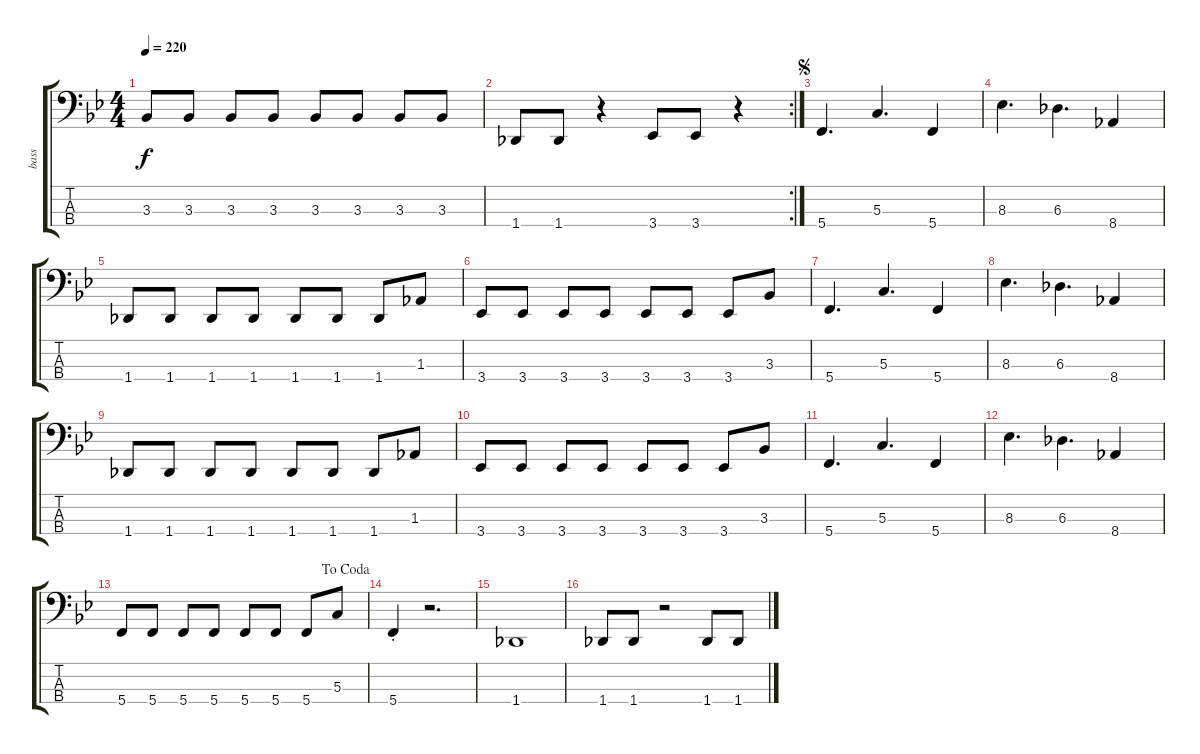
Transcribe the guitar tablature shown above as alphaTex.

\track ("bass" "bass") {instrument electricbasspick}
\staff {score tabs}
\tuning (F2 C2 G1 C1) {hide}
\ts (4 4)
\tempo 220
\clef f4
\ks bb
3.3.8{dy f} 3.3.8 3.3.8 3.3.8 3.3.8 3.3.8 3.3.8 3.3.8 |
\rc 2
1.4.8 1.4.8 r.4 3.4.8 3.4.8 r.4 |
\jump segno
5.4.4{d} 5.3.4{d} 5.4.4 |
8.3.4{d} 6.3.4{d} 8.4.4 |
1.4.8 1.4.8 1.4.8 1.4.8 1.4.8 1.4.8 1.4.8 1.3.8 |
3.4.8 3.4.8 3.4.8 3.4.8 3.4.8 3.4.8 3.4.8 3.3.8 |
5.4.4{d} 5.3.4{d} 5.4.4 |
8.3.4{d} 6.3.4{d} 8.4.4 |
1.4.8 1.4.8 1.4.8 1.4.8 1.4.8 1.4.8 1.4.8 1.3.8 |
3.4.8 3.4.8 3.4.8 3.4.8 3.4.8 3.4.8 3.4.8 3.3.8 |
5.4.4{d} 5.3.4{d} 5.4.4 |
8.3.4{d} 6.3.4{d} 8.4.4 |
\jump dacoda
5.4.8 5.4.8 5.4.8 5.4.8 5.4.8 5.4.8 5.4.8 5.3.8 |
5.4{st}.4 r.2{d} |
1.4.1 |
1.4.8 1.4.8 r.2 1.4.8 1.4.8
